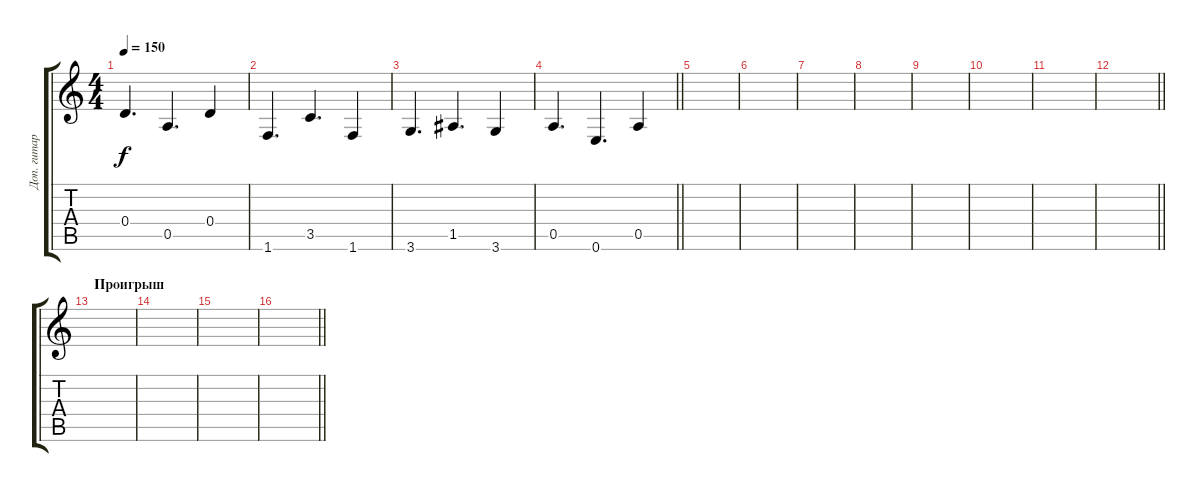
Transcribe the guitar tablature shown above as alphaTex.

\track ("Доп. гитара" "Доп. гитар") {instrument acousticguitarsteel}
\staff {score tabs}
\tuning (E4 B3 G3 D3 A2 E2) {hide}
\ts (4 4)
\tempo 150
\clef g2
\ks c
0.4.4{d dy f} 0.5.4{d} 0.4.4 |
1.6.4{d} 3.5.4{d} 1.6.4 |
3.6.4{d} 1.5.4{d} 3.6.4 |
\barLineRight lightlight
0.5.4{d} 0.6.4{d} 0.5.4 |
\section ("" " ")
|
|
|
|
|
|
|
\barLineRight lightlight
|
\section ("" "Проигрыш")
|
|
|
\barLineRight lightlight
